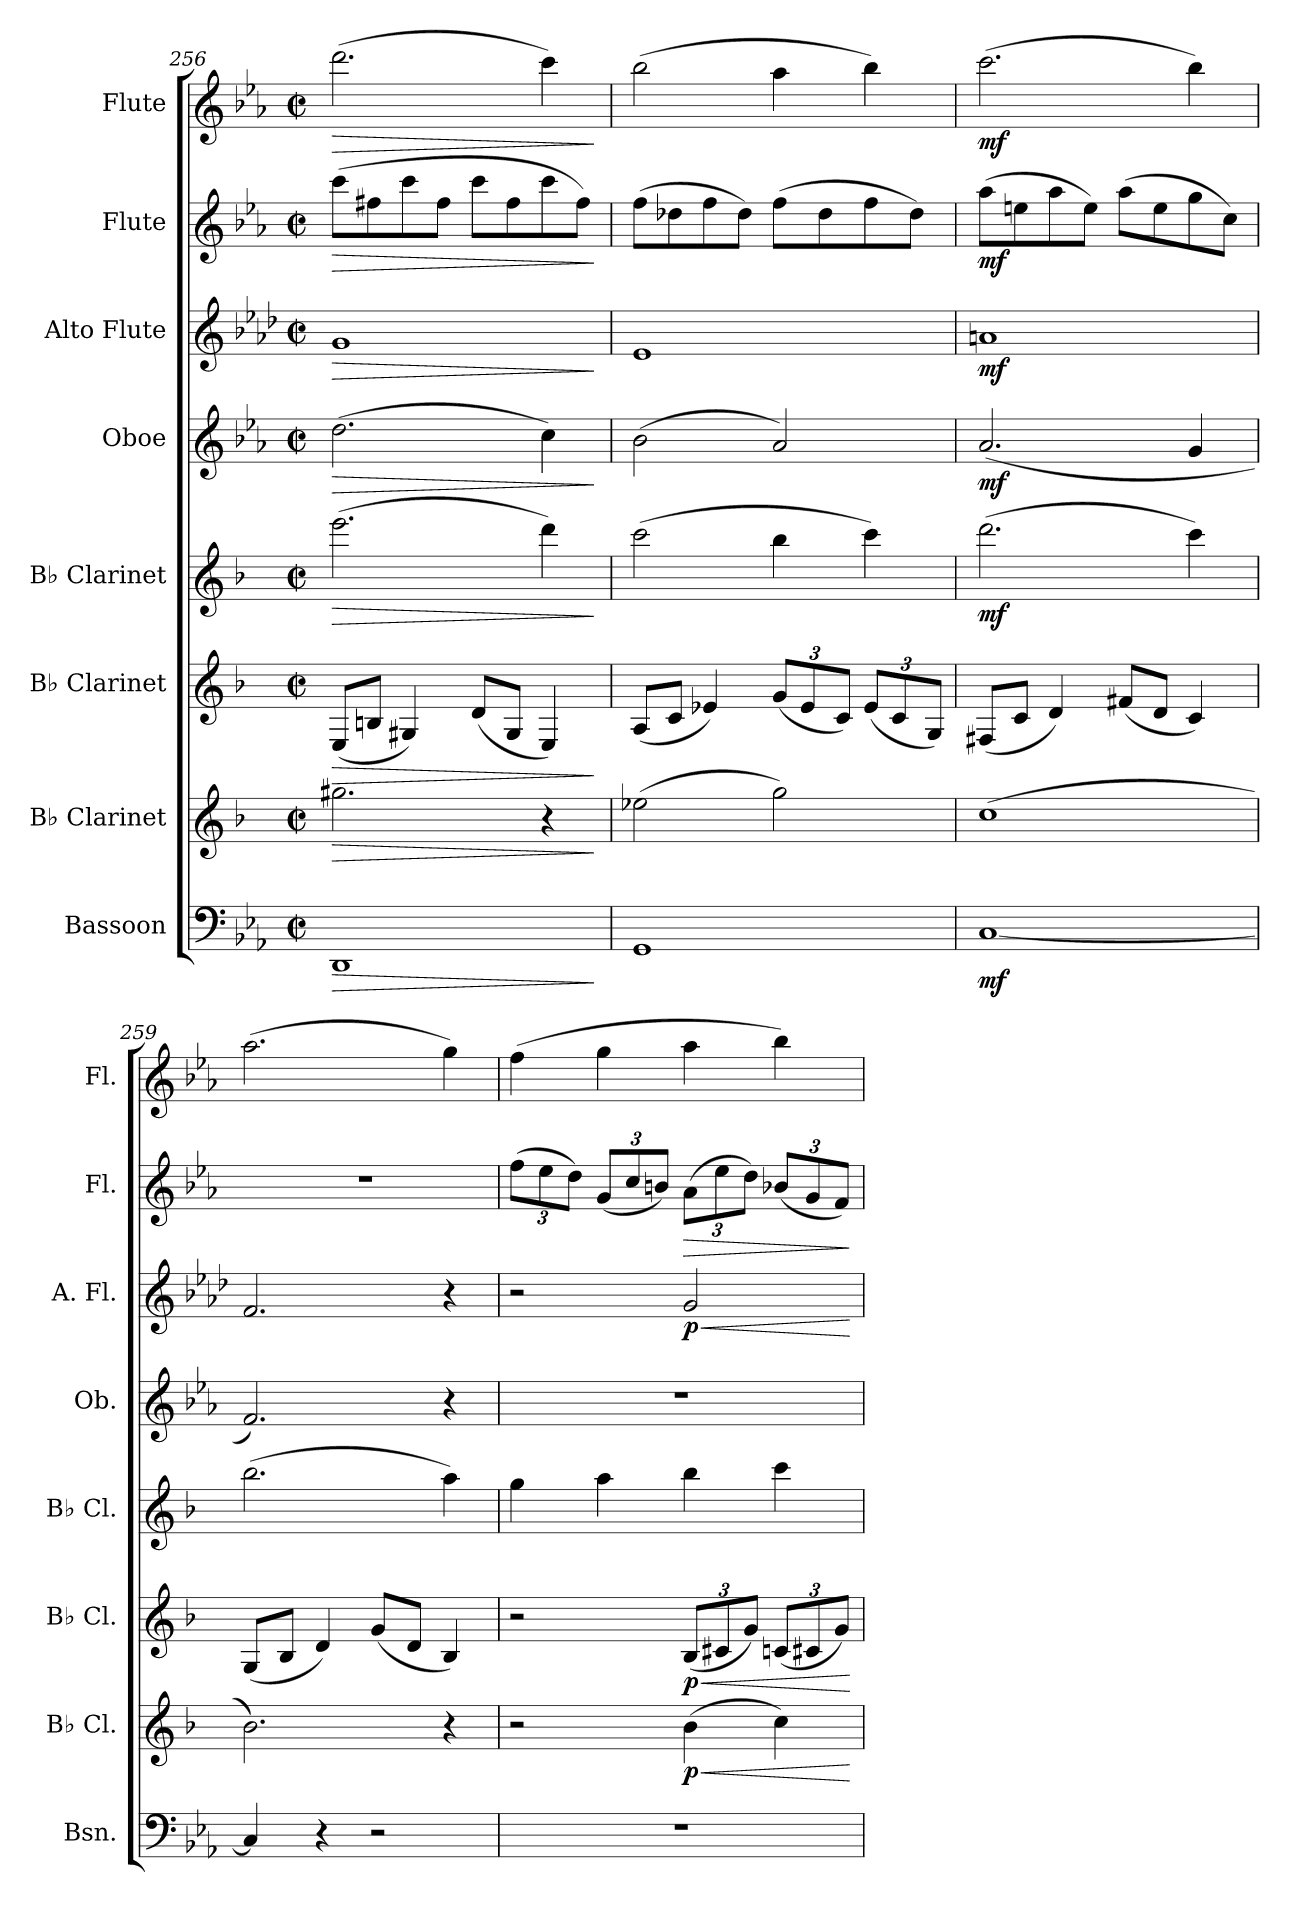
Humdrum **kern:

**kern	**dynam	**kern	**dynam	**kern	**dynam	**kern	**dynam	**kern	**dynam	**kern	**dynam	**kern	**dynam	**kern	**dynam
*part8	*part8	*part7	*part7	*part6	*part6	*part5	*part5	*part4	*part4	*part3	*part3	*part2	*part2	*part1	*part1
*staff8	*staff8	*staff7	*staff7	*staff6	*staff6	*staff5	*staff5	*staff4	*staff4	*staff3	*staff3	*staff2	*staff2	*staff1	*staff1
*I"Bassoon	*	*I"B♭ Clarinet	*	*I"B♭ Clarinet	*	*I"B♭ Clarinet	*	*I"Oboe	*	*I"Alto Flute	*	*I"Flute	*	*I"Flute	*
*I'Bsn.	*	*I'B♭ Cl.	*	*I'B♭ Cl.	*	*I'B♭ Cl.	*	*I'Ob.	*	*I'A. Fl.	*	*I'Fl.	*	*I'Fl.	*
*clefF4	*	*clefG2	*	*clefG2	*	*clefG2	*	*clefG2	*	*clefG2	*	*clefG2	*	*clefG2	*
*	*	*ITrd1c2	*	*ITrd1c2	*	*ITrd1c2	*	*	*	*ITrd3c5	*	*	*	*	*
*k[b-e-a-]	*	*k[b-e-a-]	*	*k[b-e-a-]	*	*k[b-e-a-]	*	*k[b-e-a-]	*	*k[b-e-a-]	*	*k[b-e-a-]	*	*k[b-e-a-]	*
*M2/2	*	*M2/2	*	*M2/2	*	*M2/2	*	*M2/2	*	*M2/2	*	*M2/2	*	*M2/2	*
*met(c|)	*	*met(c|)	*	*met(c|)	*	*met(c|)	*	*met(c|)	*	*met(c|)	*	*met(c|)	*	*met(c|)	*
=256	=256	=256	=256	=256	=256	=256	=256	=256	=256	=256	=256	=256	=256	=256	=256
!	!LO:HP:b	!	!LO:HP:b	!	!LO:HP:b	!	!LO:HP:b	!	!LO:HP:b	!	!LO:HP:b	!	!LO:HP:b	!	!LO:HP:b
1DD	>	2.ff#X\	>	(<8D/L	>	(>2.ddd\	>	(>2.dd\	>	1d	>	(>8ccc\L	>	(>2.ddd\	>
.	.	.	.	8An/J	.	.	.	.	.	.	.	8ff#X\	.	.	.
.	.	.	.	4F#X/)	.	.	.	.	.	.	.	8ccc\	.	.	.
.	.	.	.	.	.	.	.	.	.	.	.	8ff#\J	.	.	.
.	.	.	.	(<8c/L	.	.	.	.	.	.	.	8ccc\L	.	.	.
.	.	.	.	8F#/J	.	.	.	.	.	.	.	8ff#\	.	.	.
.	.	4r	.	4D/)	.	4ccc\)	.	4cc\)	.	.	.	8ccc\	.	4ccc\)	.
.	.	.	.	.	.	.	.	.	.	.	.	8ff#\J)	.	.	.
.	]	.	]	.	]	.	]	.	]	.	]	.	]	.	]
!!LO:PB:g=z
=257	=257	=257	=257	=257	=257	=257	=257	=257	=257	=257	=257	=257	=257	=257	=257
1GG	.	(>2dd-X\	.	(<8G/L	.	(>2bb-\	.	(>2b-\	.	1B-	.	(>8ff\L	.	(>2bb-\	.
.	.	.	.	8B-/J	.	.	.	.	.	.	.	8dd-X\	.	.	.
.	.	.	.	4d-X/)	.	.	.	.	.	.	.	8ff\	.	.	.
.	.	.	.	.	.	.	.	.	.	.	.	8dd-\J)	.	.	.
*	*	*	*	*Xbrackettup	*	*	*	*	*	*	*	*	*	*	*
.	.	2ff\)	.	(<12f/L	.	4aa-\	.	2a-/)	.	.	.	(>8ff\L	.	4aa-\	.
.	.	.	.	12d-/	.	.	.	.	.	.	.	.	.	.	.
.	.	.	.	.	.	.	.	.	.	.	.	8dd-\	.	.	.
.	.	.	.	12B-/J)	.	.	.	.	.	.	.	.	.	.	.
.	.	.	.	(<12d-/L	.	4bb-\)	.	.	.	.	.	8ff\	.	4bb-\)	.
.	.	.	.	12B-/	.	.	.	.	.	.	.	.	.	.	.
.	.	.	.	.	.	.	.	.	.	.	.	8dd-\J)	.	.	.
.	.	.	.	12F/J)	.	.	.	.	.	.	.	.	.	.	.
=258	=258	=258	=258	=258	=258	=258	=258	=258	=258	=258	=258	=258	=258	=258	=258
!	!LO:DY:b	!	!LO:DY:b	!	!	!	!	!	!	!	!	!	!	!	!
!	!	!	!LO:DY:n=1:a	!	!	!	!LO:DY:b	!	!LO:DY:b	!	!LO:DY:b	!	!LO:DY:b	!	!LO:DY:b
[1C	mf	(>1b-	mf mf	(<8En/L	.	(>2.ccc\	mf	(<2.a-/	mf	1en	mf	(>8aa-\L	mf	(>2.ccc\	mf
.	.	.	.	8B-/J	.	.	.	.	.	.	.	8een\	.	.	.
.	.	.	.	4c/)	.	.	.	.	.	.	.	8aa-\	.	.	.
.	.	.	.	.	.	.	.	.	.	.	.	8ee\J)	.	.	.
.	.	.	.	(<8en/L	.	.	.	.	.	.	.	(>8aa-\L	.	.	.
.	.	.	.	8c/J	.	.	.	.	.	.	.	8ee\	.	.	.
.	.	.	.	4B-/)	.	4bb-\)	.	4g/	.	.	.	8gg\	.	4bb-\)	.
.	.	.	.	.	.	.	.	.	.	.	.	8cc\J)	.	.	.
=259	=259	=259	=259	=259	=259	=259	=259	=259	=259	=259	=259	=259	=259	=259	=259
4C/]	.	2.a-\)	.	(<8F/L	.	(>2.aa-\	.	2.f/)	.	2.c/	.	1r	.	(>2.aa-\	.
.	.	.	.	8A-/J	.	.	.	.	.	.	.	.	.	.	.
4r	.	.	.	4c/)	.	.	.	.	.	.	.	.	.	.	.
2r	.	.	.	(<8f/L	.	.	.	.	.	.	.	.	.	.	.
.	.	.	.	8c/J	.	.	.	.	.	.	.	.	.	.	.
.	.	4r	.	4A-/)	.	4gg\)	.	4r	.	4r	.	.	.	4gg\)	.
=260	=260	=260	=260	=260	=260	=260	=260	=260	=260	=260	=260	=260	=260	=260	=260
*	*	*	*	*	*	*	*	*	*	*	*	*Xbrackettup	*	*	*
*	*	*	*	*	*	*	*	*	*	*	*	*	*	*MM130	*
1r	.	2r	.	2r	.	4ff\	.	1r	.	2r	.	(>12ff\L	.	(>4ff\	.
.	.	.	.	.	.	.	.	.	.	.	.	12ee-\	.	.	.
.	.	.	.	.	.	.	.	.	.	.	.	12dd\J)	.	.	.
.	.	.	.	.	.	4gg\	.	.	.	.	.	(<12g/L	.	4gg\	.
.	.	.	.	.	.	.	.	.	.	.	.	12cc/	.	.	.
.	.	.	.	.	.	.	.	.	.	.	.	12bn/J)	.	.	.
!	!	!	!LO:HP:b	!	!LO:HP:b	!	!	!	!	!	!LO:HP:b	!	!LO:HP:b	!	!
!	!	!	!LO:DY:n=1:b	!	!LO:DY:n=1:b	!	!	!	!	!	!LO:DY:n=1:b	!	!	!	!
.	.	(>4a-\	< p	(<12A-/L	< p	4aa-\	.	.	.	2d/	< p	(>12a-\L	>	4aa-\	.
.	.	.	.	12Bn/	.	.	.	.	.	.	.	12ee-\	.	.	.
.	.	.	.	12f/J)	.	.	.	.	.	.	.	12dd\J)	.	.	.
.	.	4b-\)	.	(<12B-X/L	.	4bb-\	.	.	.	.	.	(<12b-X/L	.	4bb-\)	.
.	.	.	.	12Bn/	.	.	.	.	.	.	.	12g/	.	.	.
.	.	.	.	12f/J)	.	.	.	.	.	.	.	12f/J)	.	.	.
.	.	.	[	.	[	.	.	.	.	.	[	.	]	.	.
=	=	=	=	=	=	=	=	=	=	=	=	=	=	=	=
*-	*-	*-	*-	*-	*-	*-	*-	*-	*-	*-	*-	*-	*-	*-	*-
